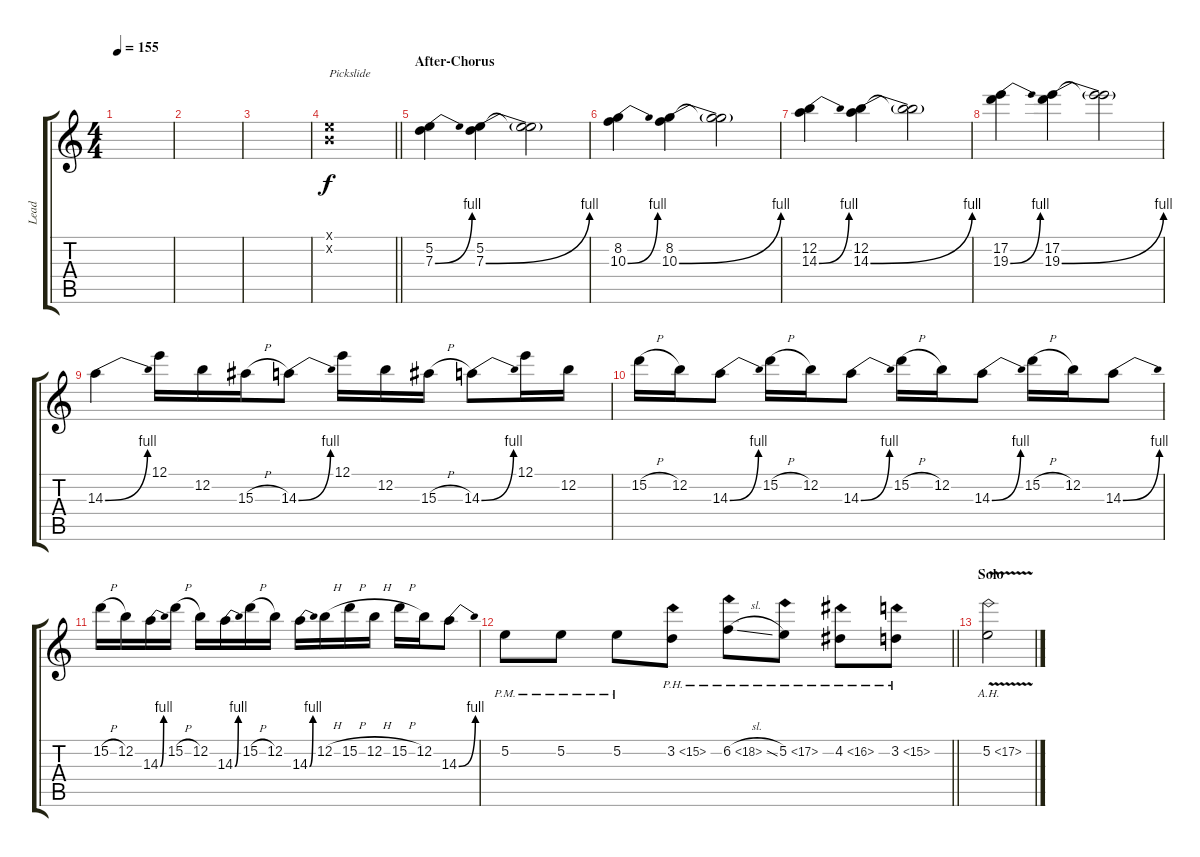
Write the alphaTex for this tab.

\track ("Lead" "Lead") {instrument distortionguitar}
\staff {score tabs}
\tuning (E4 B3 G3 D3 A2 E2) {hide}
\ts (4 4)
\tempo 155
\clef g2
\ks c
|
|
|
\barLineRight lightlight
(0.1{x} 0.2{x}).1{txt "Pickslide"} |
\section ("" "After-Chorus")
(5.2 7.3{be (bend 0 0 60 4)}).4{instrument distortionguitar} (5.2 7.3{be (bend 0 0 60 4)}).4 (5.2{t} 7.3{t}).2 |
(8.2 10.3{be (bend 0 0 60 4)}).4 (8.2 10.3{be (bend 0 0 60 4)}).4 (8.2{t} 10.3{t}).2 |
(12.2 14.3{be (bend 0 0 60 4)}).4 (12.2 14.3{be (bend 0 0 60 4)}).4 (12.2{t} 14.3{t}).2 |
(17.2 19.3{be (bend 0 0 60 4)}).4 (17.2 19.3{be (bend 0 0 60 4)}).4 (17.2{t} 19.3{t}).2 |
14.3{be (bend 0 0 60 4)}.4 12.1.16 12.2.16 15.3{h}.16 14.3{be (bend 0 0 60 4)}.8 12.1.16 12.2.16 15.3{h}.16 14.3{be (bend 0 0 60 4)}.8 12.1.16 12.2.16 |
15.2{h}.16 12.2.16 14.3{be (bend 0 0 60 4)}.8 15.2{h}.16 12.2.16 14.3{be (bend 0 0 60 4)}.8 15.2{h}.16 12.2.16 14.3{be (bend 0 0 60 4)}.8 15.2{h}.16 12.2.16 14.3{be (bend 0 0 60 4)}.8 |
15.2{h}.16 12.2.16 14.3{be (bend 0 0 60 4)}.16 15.2{h}.16 12.2.16 14.3{be (bend 0 0 60 4)}.16 15.2{h}.16 12.2.16 14.3{be (bend 0 0 60 4)}.16 12.2{h}.16 15.2{h}.16 12.2{h}.16 15.2{h}.16 12.2.16 14.3{be (bend 0 0 60 4)}.8 |
\barLineRight lightlight
5.2{pm}.8 5.2{pm}.8 5.2{pm}.8 3.2{ph 12}.8 6.2{ph 12 sl}.8 5.2{ph 12}.8 4.2{ph 12}.8 3.2{ph 12}.8 |
\section ("" "Solo")
5.2{ah 12 v}.2
